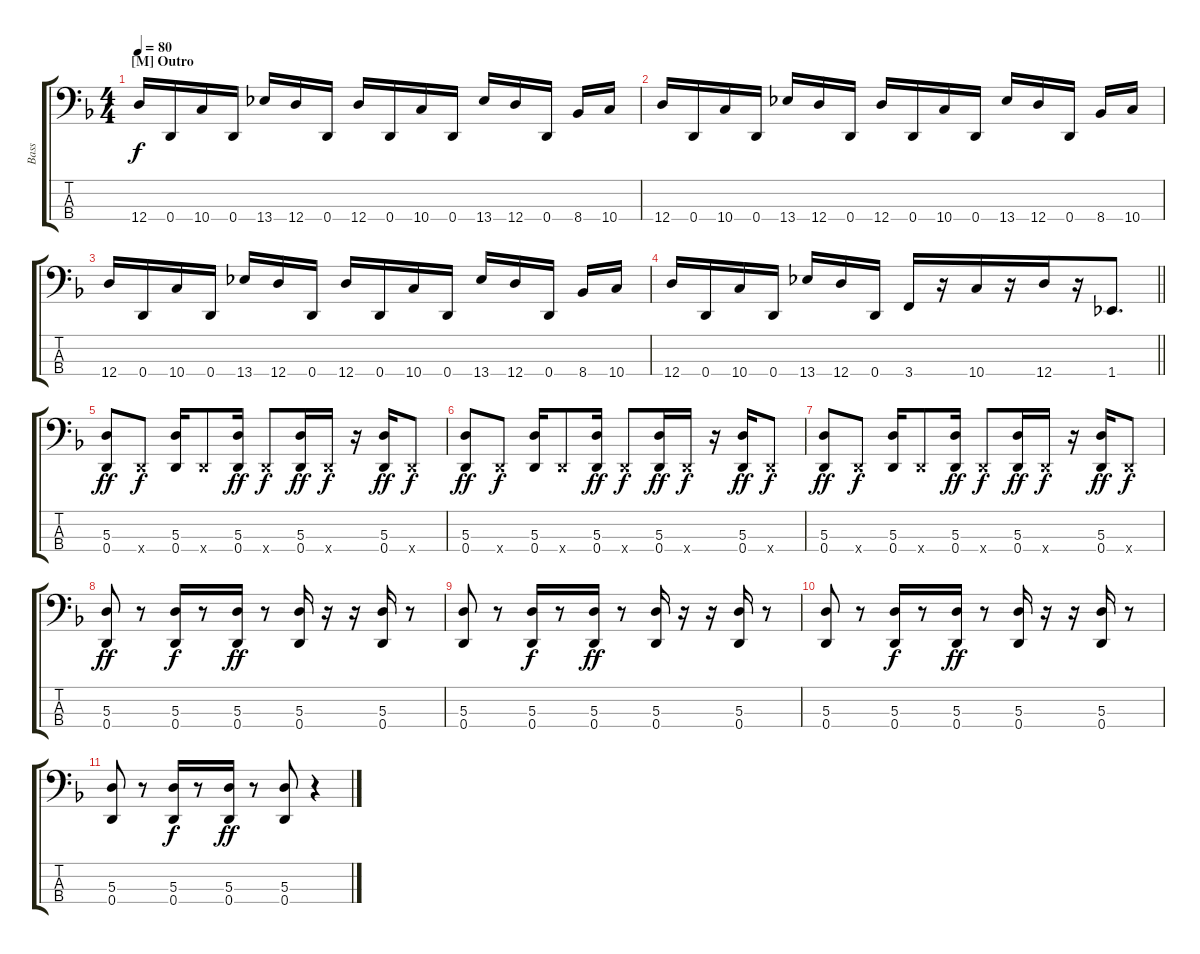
\track ("Bass" "Bass") {instrument electricbasspick}
\staff {score tabs}
\tuning (G2 D2 A1 D1) {hide}
\ts (4 4)
\section ("" "[M] Outro")
\tempo 80
\clef f4
\ks dminor
12.4.16{dy f} 0.4.16{beam merge} 10.4.16 0.4.16{beam split} 13.4.16 12.4.16{beam merge} 0.4.16{beam split} 12.4.16{beam merge} 0.4.16 10.4.16{beam merge} 0.4.16{beam split} 13.4.16{beam merge} 12.4.16 0.4.16{beam split} 8.4.16 10.4.16 |
12.4.16 0.4.16{beam merge} 10.4.16 0.4.16{beam split} 13.4.16 12.4.16{beam merge} 0.4.16{beam split} 12.4.16{beam merge} 0.4.16 10.4.16{beam merge} 0.4.16{beam split} 13.4.16{beam merge} 12.4.16 0.4.16{beam split} 8.4.16 10.4.16 |
12.4.16 0.4.16{beam merge} 10.4.16 0.4.16{beam split} 13.4.16 12.4.16{beam merge} 0.4.16{beam split} 12.4.16{beam merge} 0.4.16 10.4.16{beam merge} 0.4.16{beam split} 13.4.16{beam merge} 12.4.16 0.4.16{beam split} 8.4.16 10.4.16 |
\barLineRight lightlight
12.4.16 0.4.16{beam merge} 10.4.16 0.4.16{beam split} 13.4.16 12.4.16{beam merge} 0.4.16{beam split} 3.4.16{beam merge} r.16 10.4.16{beam merge} r.16{beam split} 12.4.16{beam merge} r.16 1.4.8{d} |
(5.3 0.4).8{dy ff} 0.4{x}.8{dy f} (5.3 0.4).16 0.4{x}.8 (5.3 0.4).16{dy ff} 0.4{x}.8{dy f} (5.3 0.4).16{dy ff} 0.4{x}.16{dy f} r.16 (5.3 0.4).16{dy ff} 0.4{x}.8{dy f} |
(5.3 0.4).8{dy ff} 0.4{x}.8{dy f} (5.3 0.4).16 0.4{x}.8 (5.3 0.4).16{dy ff} 0.4{x}.8{dy f} (5.3 0.4).16{dy ff} 0.4{x}.16{dy f} r.16 (5.3 0.4).16{dy ff} 0.4{x}.8{dy f} |
(5.3 0.4).8{dy ff} 0.4{x}.8{dy f} (5.3 0.4).16 0.4{x}.8 (5.3 0.4).16{dy ff} 0.4{x}.8{dy f} (5.3 0.4).16{dy ff} 0.4{x}.16{dy f} r.16 (5.3 0.4).16{dy ff} 0.4{x}.8{dy f} |
(5.3 0.4).8{dy ff} r.8 (5.3 0.4).16{dy f} r.8 (5.3 0.4).16{dy ff} r.8 (5.3 0.4).16 r.16 r.16 (5.3 0.4).16 r.8 |
(5.3 0.4).8 r.8 (5.3 0.4).16{dy f} r.8 (5.3 0.4).16{dy ff} r.8 (5.3 0.4).16 r.16 r.16 (5.3 0.4).16 r.8 |
(5.3 0.4).8 r.8 (5.3 0.4).16{dy f} r.8 (5.3 0.4).16{dy ff} r.8 (5.3 0.4).16 r.16 r.16 (5.3 0.4).16 r.8 |
(5.3 0.4).8 r.8 (5.3 0.4).16{dy f} r.8 (5.3 0.4).16{dy ff} r.8 (5.3 0.4).8 r.4
